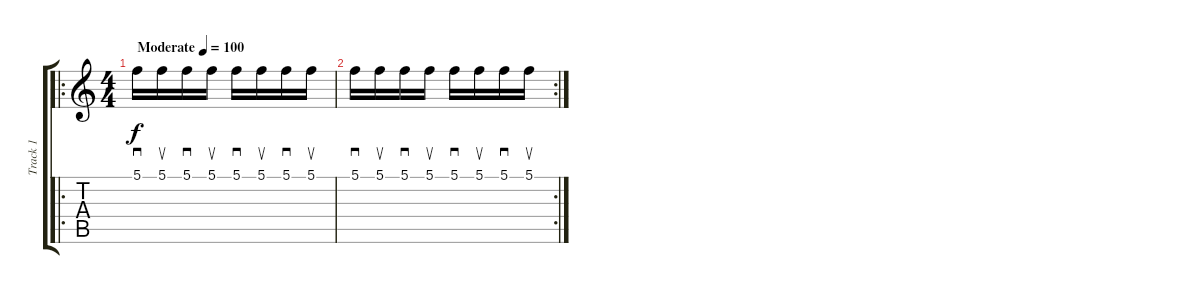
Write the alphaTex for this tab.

\track ("Track 1" "Track 1") {instrument acousticguitarsteel}
\staff {score tabs}
\tuning (C4 B3 G3 D3 A2 E2) {hide}
\ro
\ts (4 4)
\tempo (100 "Moderate")
\clef g2
\ks c
5.1.16{sd dy f instrument acousticguitarsteel} 5.1.16{su} 5.1.16{sd} 5.1.16{su} 5.1.16{sd} 5.1.16{su} 5.1.16{sd} 5.1.16{su} |
\rc 2
5.1.16{sd} 5.1.16{su} 5.1.16{sd} 5.1.16{su} 5.1.16{sd} 5.1.16{su} 5.1.16{sd} 5.1.16{su}
